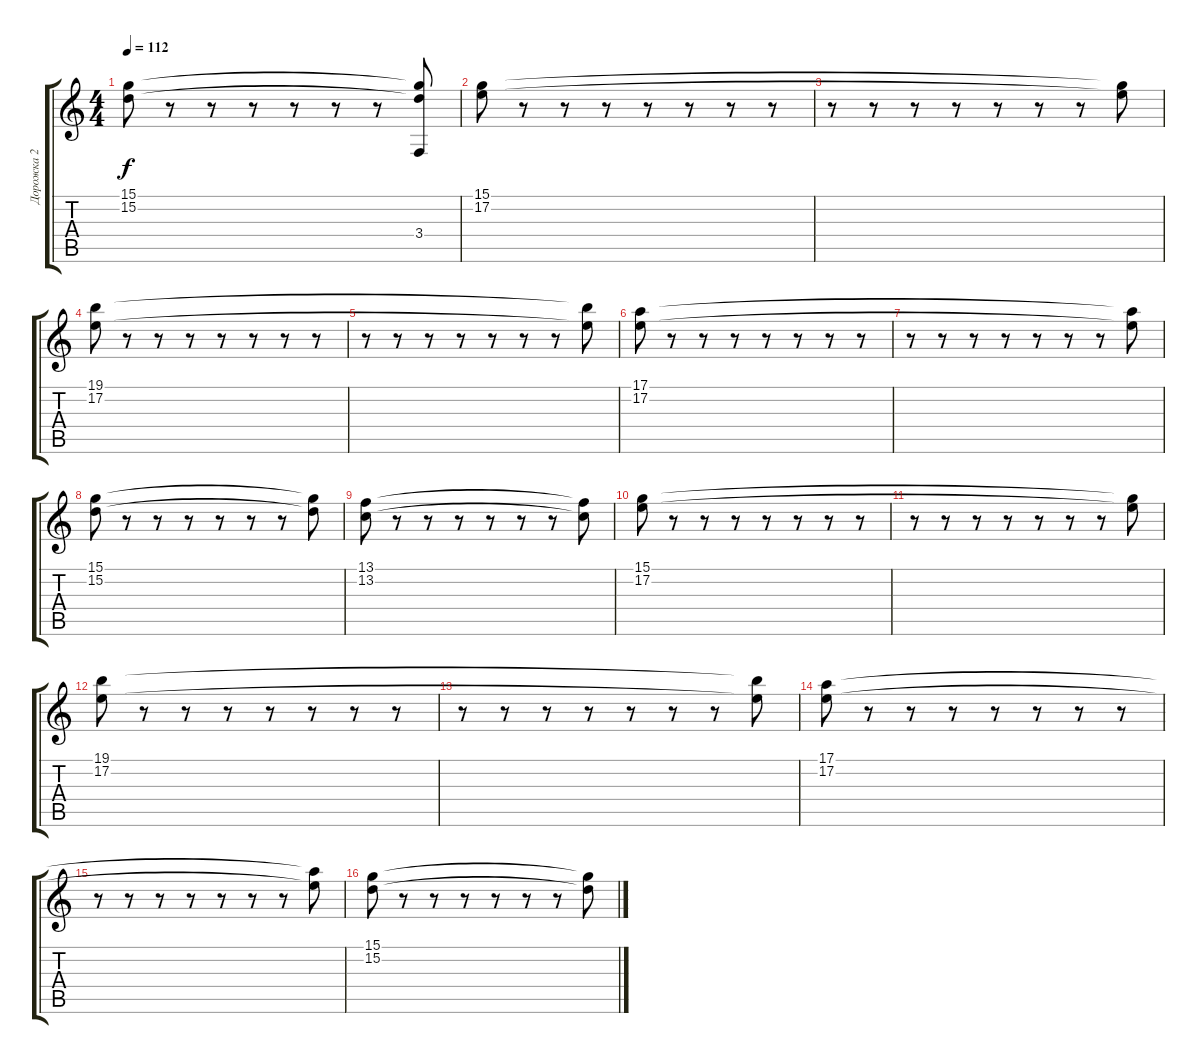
\track ("Дорожка 2" "Дорожка 2") {instrument percussiveorgan bank 1}
\staff {score tabs}
\tuning (E4 B3 G3 D3 A2 E2) {hide}
\ts (4 4)
\tempo 112
\clef g2
\ks c
(15.1 15.2).8{dy f} r.8 r.8 r.8 r.8 r.8 r.8 (15.1{t} 15.2{t} 3.4{t}).8 |
(15.1 17.2).8 r.8 r.8 r.8 r.8 r.8 r.8 r.8 |
r.8 r.8 r.8 r.8 r.8 r.8 r.8 (15.1{t} 17.2{t}).8 |
(19.1 17.2).8 r.8 r.8 r.8 r.8 r.8 r.8 r.8 |
r.8 r.8 r.8 r.8 r.8 r.8 r.8 (19.1{t} 17.2{t}).8 |
(17.1 17.2).8 r.8 r.8 r.8 r.8 r.8 r.8 r.8 |
r.8 r.8 r.8 r.8 r.8 r.8 r.8 (17.1{t} 17.2{t}).8 |
(15.1 15.2).8 r.8 r.8 r.8 r.8 r.8 r.8 (15.1{t} 15.2{t}).8 |
(13.1 13.2).8 r.8 r.8 r.8 r.8 r.8 r.8 (13.1{t} 13.2{t}).8 |
(15.1 17.2).8 r.8 r.8 r.8 r.8 r.8 r.8 r.8 |
r.8 r.8 r.8 r.8 r.8 r.8 r.8 (15.1{t} 17.2{t}).8 |
(19.1 17.2).8 r.8 r.8 r.8 r.8 r.8 r.8 r.8 |
r.8 r.8 r.8 r.8 r.8 r.8 r.8 (19.1{t} 17.2{t}).8 |
(17.1 17.2).8 r.8 r.8 r.8 r.8 r.8 r.8 r.8 |
r.8 r.8 r.8 r.8 r.8 r.8 r.8 (17.1{t} 17.2{t}).8 |
(15.1 15.2).8 r.8 r.8 r.8 r.8 r.8 r.8 (15.1{t} 15.2{t}).8
